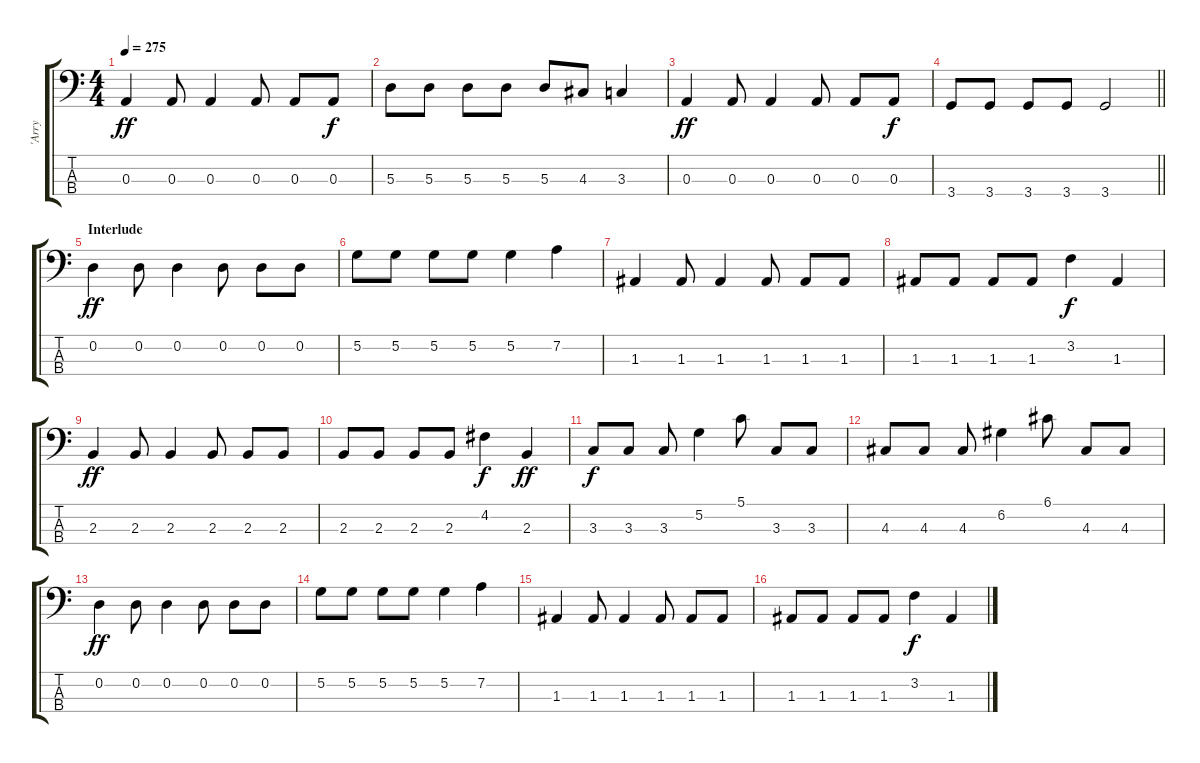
\track ("'Arry" "'Arry") {instrument electricbassfinger}
\staff {score tabs}
\tuning (G2 D2 A1 E1) {hide}
\ts (4 4)
\tempo 275
\clef f4
\ks c
0.3.4{dy ff} 0.3.8 0.3.4 0.3.8 0.3.8 0.3.8{dy f} |
5.3.8 5.3.8 5.3.8 5.3.8 5.3.8 4.3.8 3.3.4 |
0.3.4{dy ff} 0.3.8 0.3.4 0.3.8 0.3.8 0.3.8{dy f} |
\barLineRight lightlight
3.4.8 3.4.8 3.4.8 3.4.8 3.4.2 |
\section ("" "Interlude")
0.2.4{dy ff} 0.2.8 0.2.4 0.2.8 0.2.8 0.2.8 |
5.2.8 5.2.8 5.2.8 5.2.8 5.2.4 7.2.4 |
1.3.4 1.3.8 1.3.4 1.3.8 1.3.8 1.3.8 |
1.3.8 1.3.8 1.3.8 1.3.8 3.2.4{dy f} 1.3.4 |
2.3.4{dy ff} 2.3.8 2.3.4 2.3.8 2.3.8 2.3.8 |
2.3.8 2.3.8 2.3.8 2.3.8 4.2.4{dy f} 2.3.4{dy ff} |
3.3.8{dy f} 3.3.8 3.3.8 5.2.4 5.1.8 3.3.8 3.3.8 |
4.3.8 4.3.8 4.3.8 6.2.4 6.1.8 4.3.8 4.3.8 |
0.2.4{dy ff} 0.2.8 0.2.4 0.2.8 0.2.8 0.2.8 |
5.2.8 5.2.8 5.2.8 5.2.8 5.2.4 7.2.4 |
1.3.4 1.3.8 1.3.4 1.3.8 1.3.8 1.3.8 |
1.3.8 1.3.8 1.3.8 1.3.8 3.2.4{dy f} 1.3.4
